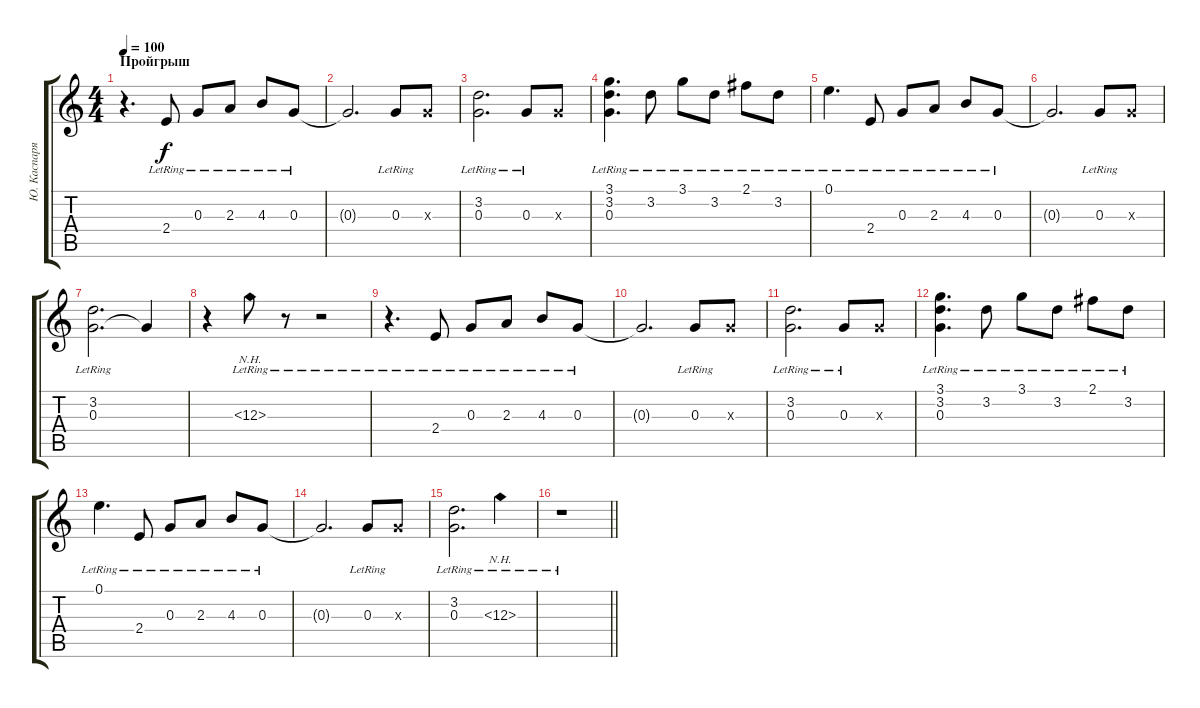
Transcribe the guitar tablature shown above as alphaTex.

\track ("Ю. Каспарян" "Ю. Каспаря") {instrument electricguitarclean}
\staff {score tabs}
\tuning (E4 B3 G3 D3 A2 E2) {hide}
\ts (4 4)
\section ("" "Пройгрыш")
\tempo 100
\clef g2
\ks c
r.4{d dy f volume 14 instrument electricguitarclean} 2.4{lr}.8 0.3{lr}.8 2.3{lr}.8 4.3{lr}.8 0.3{lr}.8 |
0.3{t}.2{d} 0.3{lr}.8 0.3{x}.8 |
(3.2{lr} 0.3{lr}).2{d} 0.3{lr}.8 0.3{x}.8 |
(3.1{lr} 3.2{lr} 0.3{lr}).4{d} 3.2{lr}.8 3.1{lr}.8 3.2{lr}.8 2.1{lr}.8 3.2{lr}.8 |
0.1{lr}.4{d} 2.4{lr}.8 0.3{lr}.8 2.3{lr}.8 4.3{lr}.8 0.3{lr}.8 |
0.3{t}.2{d} 0.3{lr}.8 0.3{x}.8 |
(3.2{lr} 0.3{lr}).2{d} 0.3{t}.4 |
r.4 12.3{nh lr}.8{volume 7 instrument acousticguitarsteel} r.8 r.2 |
r.4{d} 2.4{lr}.8{volume 14 instrument electricguitarclean} 0.3{lr}.8 2.3{lr}.8 4.3{lr}.8 0.3{lr}.8 |
0.3{t}.2{d} 0.3{lr}.8 0.3{x}.8 |
(3.2{lr} 0.3{lr}).2{d} 0.3{lr}.8 0.3{x}.8 |
(3.1{lr} 3.2{lr} 0.3{lr}).4{d} 3.2{lr}.8 3.1{lr}.8 3.2{lr}.8 2.1{lr}.8 3.2{lr}.8 |
0.1{lr}.4{d} 2.4{lr}.8 0.3{lr}.8 2.3{lr}.8 4.3{lr}.8 0.3{lr}.8 |
0.3{t}.2{d} 0.3{lr}.8 0.3{x}.8 |
(3.2{lr} 0.3{lr}).2{d} 12.3{nh lr}.4{volume 7} |
\barLineRight lightlight
r.1
